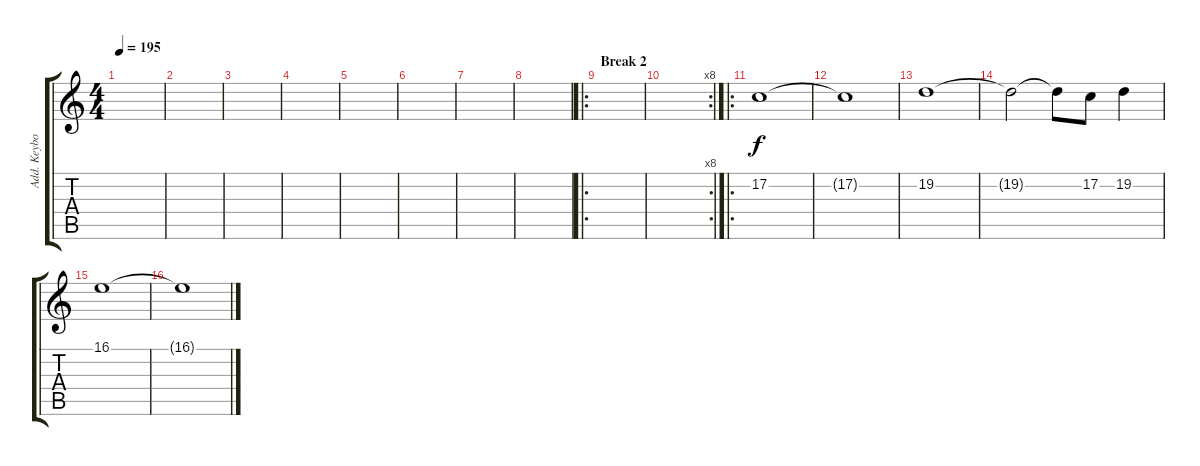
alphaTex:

\track ("Add. Keyboard" "Add. Keybo") {instrument stringensemble1}
\staff {score tabs}
\tuning (C4 G3 Eb3 Bb2 F2 C2) {hide}
\ts (4 4)
\tempo 195
\clef g2
\ks c
|
|
|
|
|
|
|
|
\ro
\section ("" "Break 2")
|
\rc 8
|
\ro
17.2.1 |
17.2{t}.1 |
19.2.1 |
19.2{t}.2 19.2{t}.8 17.2.8 19.2.4 |
16.1.1 |
16.1{t}.1
